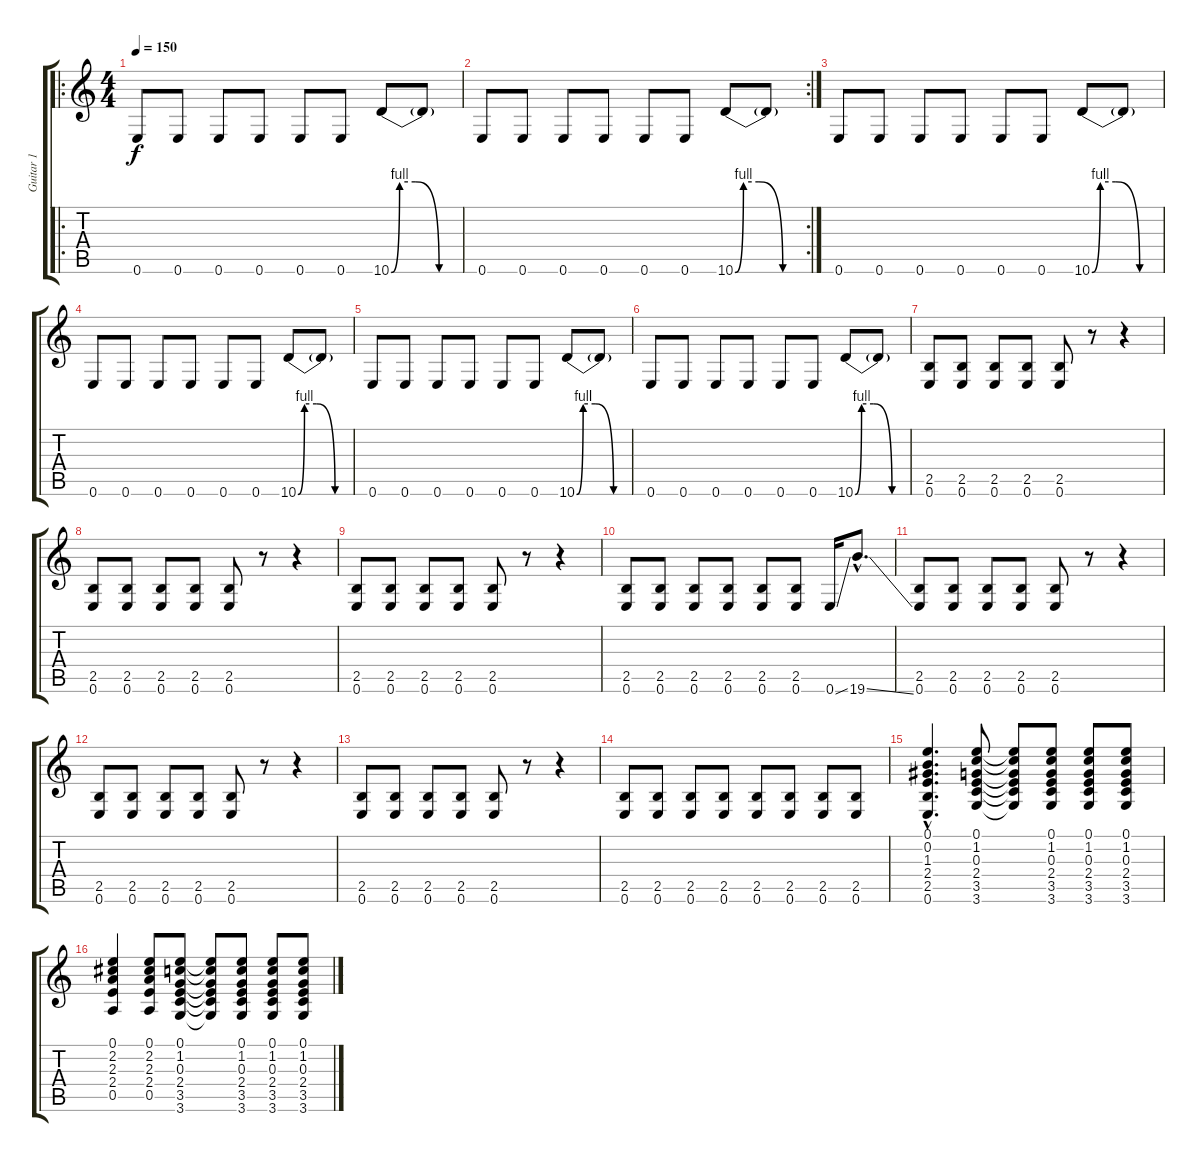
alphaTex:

\track ("Guitar 1" "Guitar 1") {instrument overdrivenguitar}
\staff {score tabs}
\tuning (E4 B3 G3 D3 A2 E2) {hide}
\ro
\ts (4 4)
\tempo 150
\clef g2
\ks c
0.6.8{dy f instrument overdrivenguitar} 0.6.8 0.6.8 0.6.8 0.6.8 0.6.8 10.6{be (custom 0 0 7 4 20 4 40 0 60 0)}.8 10.6{t}.8 |
\rc 2
0.6.8 0.6.8 0.6.8 0.6.8 0.6.8 0.6.8 10.6{be (custom 0 0 7 4 20 4 40 0 60 0)}.8 10.6{t}.8 |
0.6.8 0.6.8 0.6.8 0.6.8 0.6.8 0.6.8 10.6{be (custom 0 0 7 4 20 4 40 0 60 0)}.8 10.6{t}.8 |
0.6.8 0.6.8 0.6.8 0.6.8 0.6.8 0.6.8 10.6{be (custom 0 0 7 4 20 4 40 0 60 0)}.8 10.6{t}.8 |
0.6.8 0.6.8 0.6.8 0.6.8 0.6.8 0.6.8 10.6{be (custom 0 0 7 4 20 4 40 0 60 0)}.8 10.6{t}.8 |
0.6.8 0.6.8 0.6.8 0.6.8 0.6.8 0.6.8 10.6{be (custom 0 0 7 4 20 4 40 0 60 0)}.8 10.6{t}.8 |
(2.5 0.6).8 (2.5 0.6).8 (2.5 0.6).8 (2.5 0.6).8 (2.5 0.6).8 r.8 r.4 |
(2.5 0.6).8 (2.5 0.6).8 (2.5 0.6).8 (2.5 0.6).8 (2.5 0.6).8 r.8 r.4 |
(2.5 0.6).8 (2.5 0.6).8 (2.5 0.6).8 (2.5 0.6).8 (2.5 0.6).8 r.8 r.4 |
(2.5 0.6).8 (2.5 0.6).8 (2.5 0.6).8 (2.5 0.6).8 (2.5 0.6).8 (2.5 0.6).8 0.6{ss}.16 19.6{ss hac}.8{d} |
(2.5 0.6).8 (2.5 0.6).8 (2.5 0.6).8 (2.5 0.6).8 (2.5 0.6).8 r.8 r.4 |
(2.5 0.6).8 (2.5 0.6).8 (2.5 0.6).8 (2.5 0.6).8 (2.5 0.6).8 r.8 r.4 |
(2.5 0.6).8 (2.5 0.6).8 (2.5 0.6).8 (2.5 0.6).8 (2.5 0.6).8 r.8 r.4 |
(2.5 0.6).8 (2.5 0.6).8 (2.5 0.6).8 (2.5 0.6).8 (2.5 0.6).8 (2.5 0.6).8 (2.5 0.6).8 (2.5 0.6).8 |
(0.1{hac} 0.2{hac} 1.3{hac} 2.4{hac} 2.5{hac} 0.6{hac}).4{d} (0.1 1.2 0.3 2.4 3.5 3.6).8 (0.1{t} 1.2{t} 0.3{t} 2.4{t} 3.5{t} 3.6{t}).8 (0.1 1.2 0.3 2.4 3.5 3.6).8 (0.1 1.2 0.3 2.4 3.5 3.6).8 (0.1 1.2 0.3 2.4 3.5 3.6).8 |
(0.1 2.2 2.3 2.4 0.5).4 (0.1 2.2 2.3 2.4 0.5).8 (0.1 1.2 0.3 2.4 3.5 3.6).8 (0.1{t} 1.2{t} 0.3{t} 2.4{t} 3.5{t} 3.6{t}).8 (0.1 1.2 0.3 2.4 3.5 3.6).8 (0.1 1.2 0.3 2.4 3.5 3.6).8 (0.1 1.2 0.3 2.4 3.5 3.6).8
